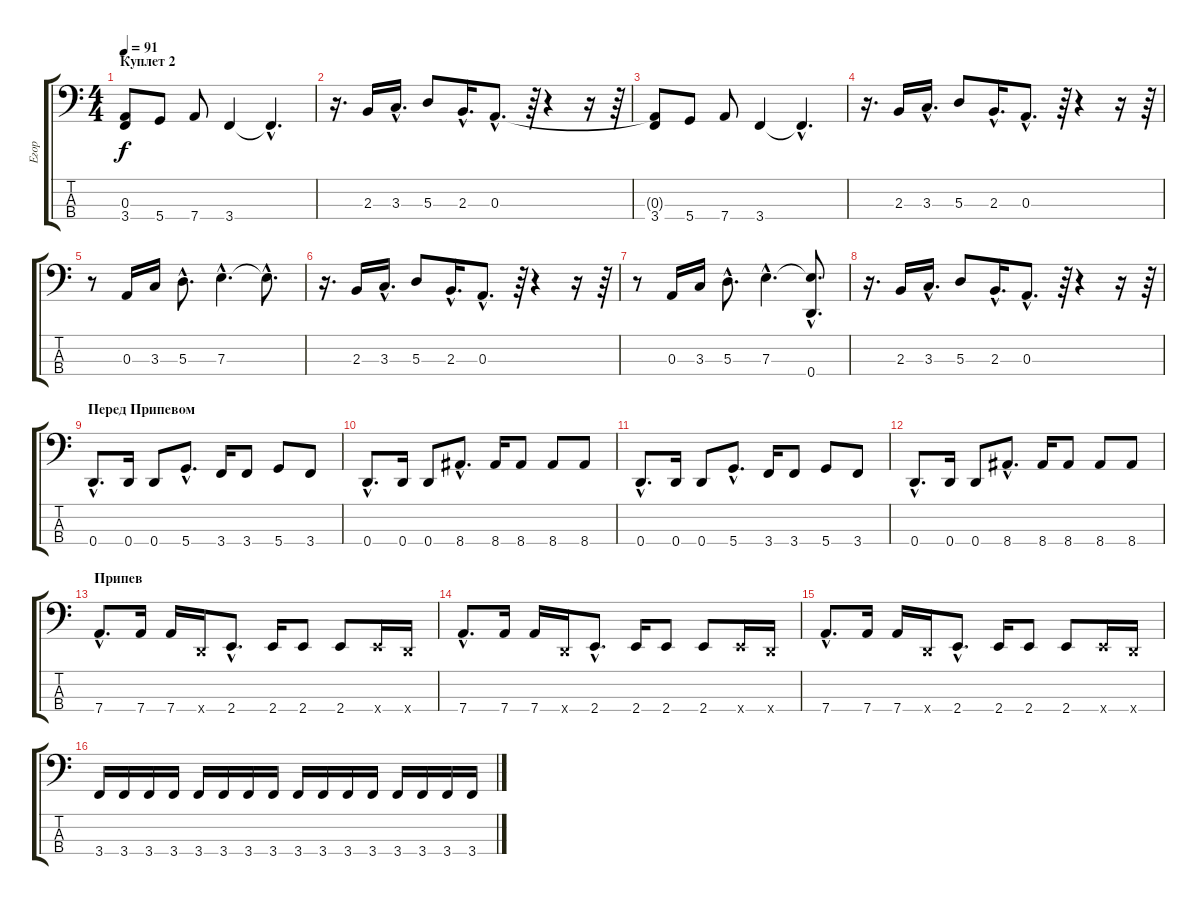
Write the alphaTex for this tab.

\track ("Егор" "Егор") {instrument electricbasspick}
\staff {score tabs}
\tuning (G2 D2 A1 D1) {hide}
\ts (4 4)
\section ("" "Куплет 2")
\tempo 91
\clef f4
\ks c
(0.3 3.4).8{dy f} 5.4.8 7.4.8 3.4.4 3.4{hac t}.4{d} |
r.16{d} 2.3.16 3.3{hac}.16{d} 5.3.8 2.3{hac}.16{d} 0.3{hac}.8{d} r.64 r.4 r.16 r.64 |
(0.3{t} 3.4).8 5.4.8 7.4.8 3.4.4 3.4{hac t}.4{d} |
r.16{d} 2.3.16 3.3{hac}.16{d} 5.3.8 2.3{hac}.16{d} 0.3{hac}.8{d} r.64 r.4 r.16 r.64 |
r.8 0.3.16 3.3.16 5.3{hac}.8{d} 7.3{hac}.4{d} 7.3{hac t}.8{d} |
r.16{d} 2.3.16 3.3{hac}.16{d} 5.3.8 2.3{hac}.16{d} 0.3{hac}.8{d} r.64 r.4 r.16 r.64 |
r.8 0.3.16 3.3.16 5.3{hac}.8{d} 7.3{hac}.4{d} (7.3{hac t} 0.4{hac}).8{d} |
r.16{d} 2.3.16 3.3{hac}.16{d} 5.3.8 2.3{hac}.16{d} 0.3{hac}.8{d} r.64 r.4 r.16 r.64 |
\section ("" "Перед Припевом")
0.4{hac}.8{d} 0.4.16 0.4.8 5.4{hac}.8{d} 3.4.16 3.4.8 5.4.8 3.4.8 |
0.4{hac}.8{d} 0.4.16 0.4.8 8.4{hac}.8{d} 8.4.16 8.4.8 8.4.8 8.4.8 |
0.4{hac}.8{d} 0.4.16 0.4.8 5.4{hac}.8{d} 3.4.16 3.4.8 5.4.8 3.4.8 |
0.4{hac}.8{d} 0.4.16 0.4.8 8.4{hac}.8{d} 8.4.16 8.4.8 8.4.8 8.4.8 |
\section ("" "Припев")
7.4{hac}.8{d} 7.4.16 7.4.16 0.4{x}.16 2.4{hac}.8{d} 2.4.16 2.4.8 2.4.8 2.4{x}.16 0.4{x}.16 |
7.4{hac}.8{d} 7.4.16 7.4.16 0.4{x}.16 2.4{hac}.8{d} 2.4.16 2.4.8 2.4.8 2.4{x}.16 0.4{x}.16 |
7.4{hac}.8{d} 7.4.16 7.4.16 0.4{x}.16 2.4{hac}.8{d} 2.4.16 2.4.8 2.4.8 2.4{x}.16 0.4{x}.16 |
3.4.16 3.4.16 3.4.16 3.4.16 3.4.16 3.4.16 3.4.16 3.4.16 3.4.16 3.4.16 3.4.16 3.4.16 3.4.16 3.4.16 3.4.16 3.4.16
